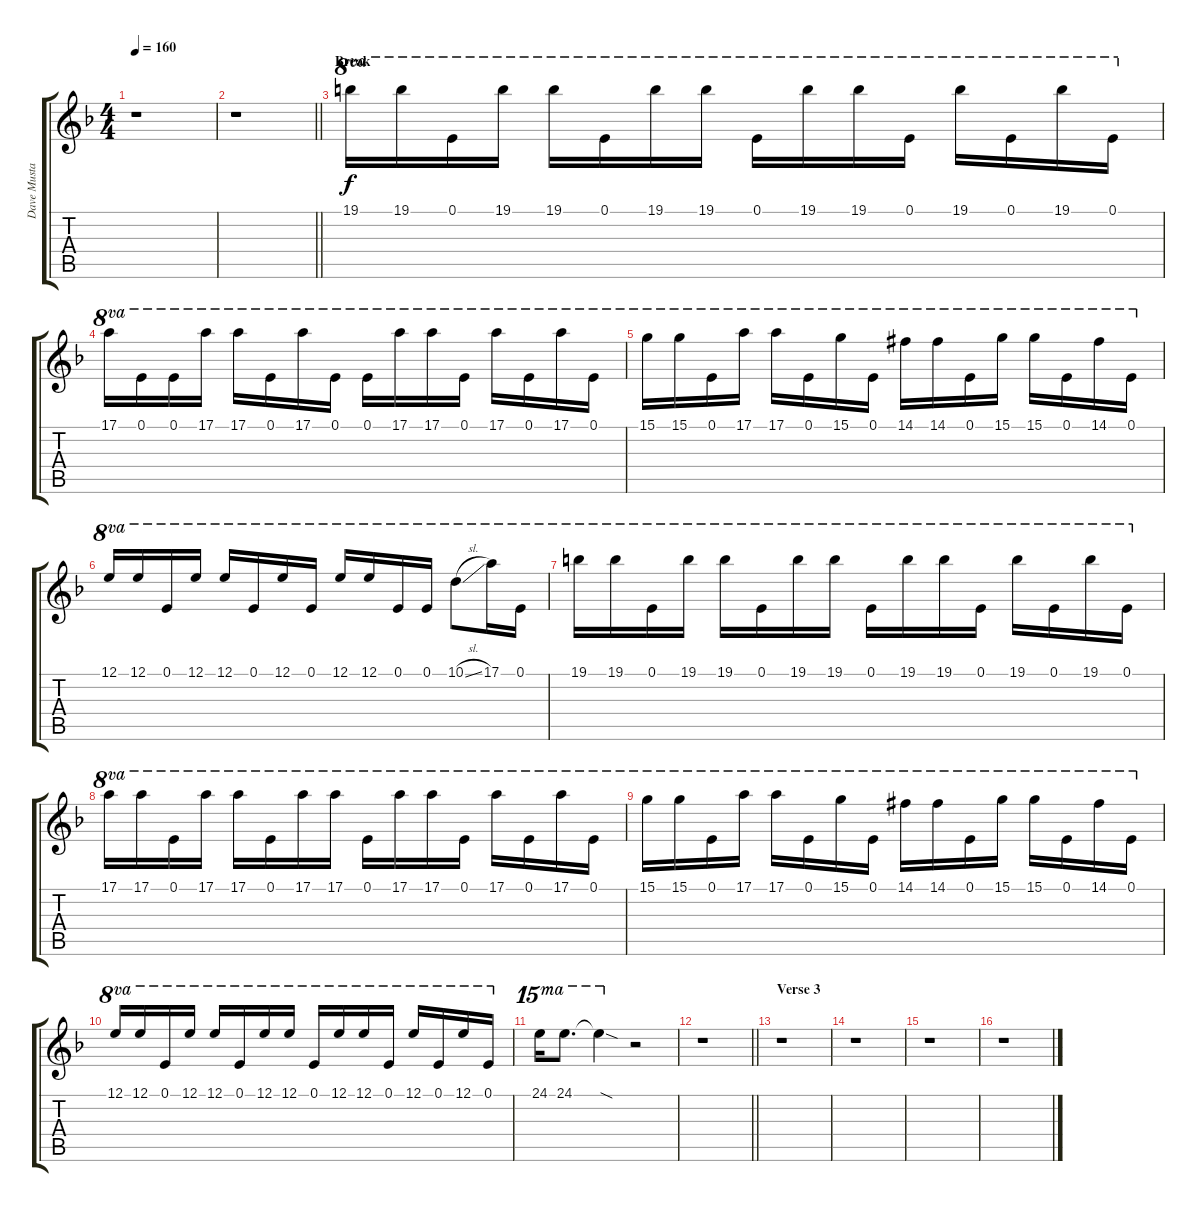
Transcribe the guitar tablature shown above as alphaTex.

\track ("Dave Mustaine - Lead 1" "Dave Musta") {instrument distortionguitar}
\staff {score tabs}
\tuning (E4 B3 G3 D3 A2 E2) {hide}
\ts (4 4)
\tempo 160
\clef g2
\ks f
r.1{dy f} |
\barLineRight lightlight
r.1 |
\section ("" "Break")
19.1.16{ot 8va} 19.1.16{ot 8va} 0.1.16{ot 8va} 19.1.16{ot 8va} 19.1.16{ot 8va} 0.1.16{ot 8va} 19.1.16{ot 8va} 19.1.16{ot 8va} 0.1.16{ot 8va} 19.1.16{ot 8va} 19.1.16{ot 8va} 0.1.16{ot 8va} 19.1.16{ot 8va} 0.1.16{ot 8va} 19.1.16{ot 8va} 0.1.16{ot 8va} |
17.1.16{ot 8va} 0.1.16{ot 8va} 0.1.16{ot 8va} 17.1.16{ot 8va} 17.1.16{ot 8va} 0.1.16{ot 8va} 17.1.16{ot 8va} 0.1.16{ot 8va} 0.1.16{ot 8va} 17.1.16{ot 8va} 17.1.16{ot 8va} 0.1.16{ot 8va} 17.1.16{ot 8va} 0.1.16{ot 8va} 17.1.16{ot 8va} 0.1.16{ot 8va} |
15.1.16{ot 8va} 15.1.16{ot 8va} 0.1.16{ot 8va} 17.1.16{ot 8va} 17.1.16{ot 8va} 0.1.16{ot 8va} 15.1.16{ot 8va} 0.1.16{ot 8va} 14.1{acc #}.16{ot 8va} 14.1{acc #}.16{ot 8va} 0.1.16{ot 8va} 15.1.16{ot 8va} 15.1.16{ot 8va} 0.1.16{ot 8va} 14.1{acc #}.16{ot 8va} 0.1.16{ot 8va} |
12.1.16{ot 8va} 12.1.16{ot 8va} 0.1.16{ot 8va} 12.1.16{ot 8va} 12.1.16{ot 8va} 0.1.16{ot 8va} 12.1.16{ot 8va} 0.1.16{ot 8va} 12.1.16{ot 8va} 12.1.16{ot 8va} 0.1.16{ot 8va} 0.1.16{ot 8va} 10.1{sl}.8{ot 8va} 17.1.16{ot 8va} 0.1.16{ot 8va} |
19.1.16{ot 8va} 19.1.16{ot 8va} 0.1.16{ot 8va} 19.1.16{ot 8va} 19.1.16{ot 8va} 0.1.16{ot 8va} 19.1.16{ot 8va} 19.1.16{ot 8va} 0.1.16{ot 8va} 19.1.16{ot 8va} 19.1.16{ot 8va} 0.1.16{ot 8va} 19.1.16{ot 8va} 0.1.16{ot 8va} 19.1.16{ot 8va} 0.1.16{ot 8va} |
17.1.16{ot 8va} 17.1.16{ot 8va} 0.1.16{ot 8va} 17.1.16{ot 8va} 17.1.16{ot 8va} 0.1.16{ot 8va} 17.1.16{ot 8va} 17.1.16{ot 8va} 0.1.16{ot 8va} 17.1.16{ot 8va} 17.1.16{ot 8va} 0.1.16{ot 8va} 17.1.16{ot 8va} 0.1.16{ot 8va} 17.1.16{ot 8va} 0.1.16{ot 8va} |
15.1.16{ot 8va} 15.1.16{ot 8va} 0.1.16{ot 8va} 17.1.16{ot 8va} 17.1.16{ot 8va} 0.1.16{ot 8va} 15.1.16{ot 8va} 0.1.16{ot 8va} 14.1{acc #}.16{ot 8va} 14.1{acc #}.16{ot 8va} 0.1.16{ot 8va} 15.1.16{ot 8va} 15.1.16{ot 8va} 0.1.16{ot 8va} 14.1{acc #}.16{ot 8va} 0.1.16{ot 8va} |
12.1.16{ot 8va} 12.1.16{ot 8va} 0.1.16{ot 8va} 12.1.16{ot 8va} 12.1.16{ot 8va} 0.1.16{ot 8va} 12.1.16{ot 8va} 12.1.16{ot 8va} 0.1.16{ot 8va} 12.1.16{ot 8va} 12.1.16{ot 8va} 0.1.16{ot 8va} 12.1.16{ot 8va} 0.1.16{ot 8va} 12.1.16{ot 8va} 0.1.16{ot 8va} |
24.1.16{ot 15ma} 24.1.8{d ot 15ma} 24.1{sod t}.4{ot 15ma} r.2 |
\barLineRight lightlight
r.1 |
\section ("" "Verse 3")
r.1 |
r.1 |
r.1 |
r.1
